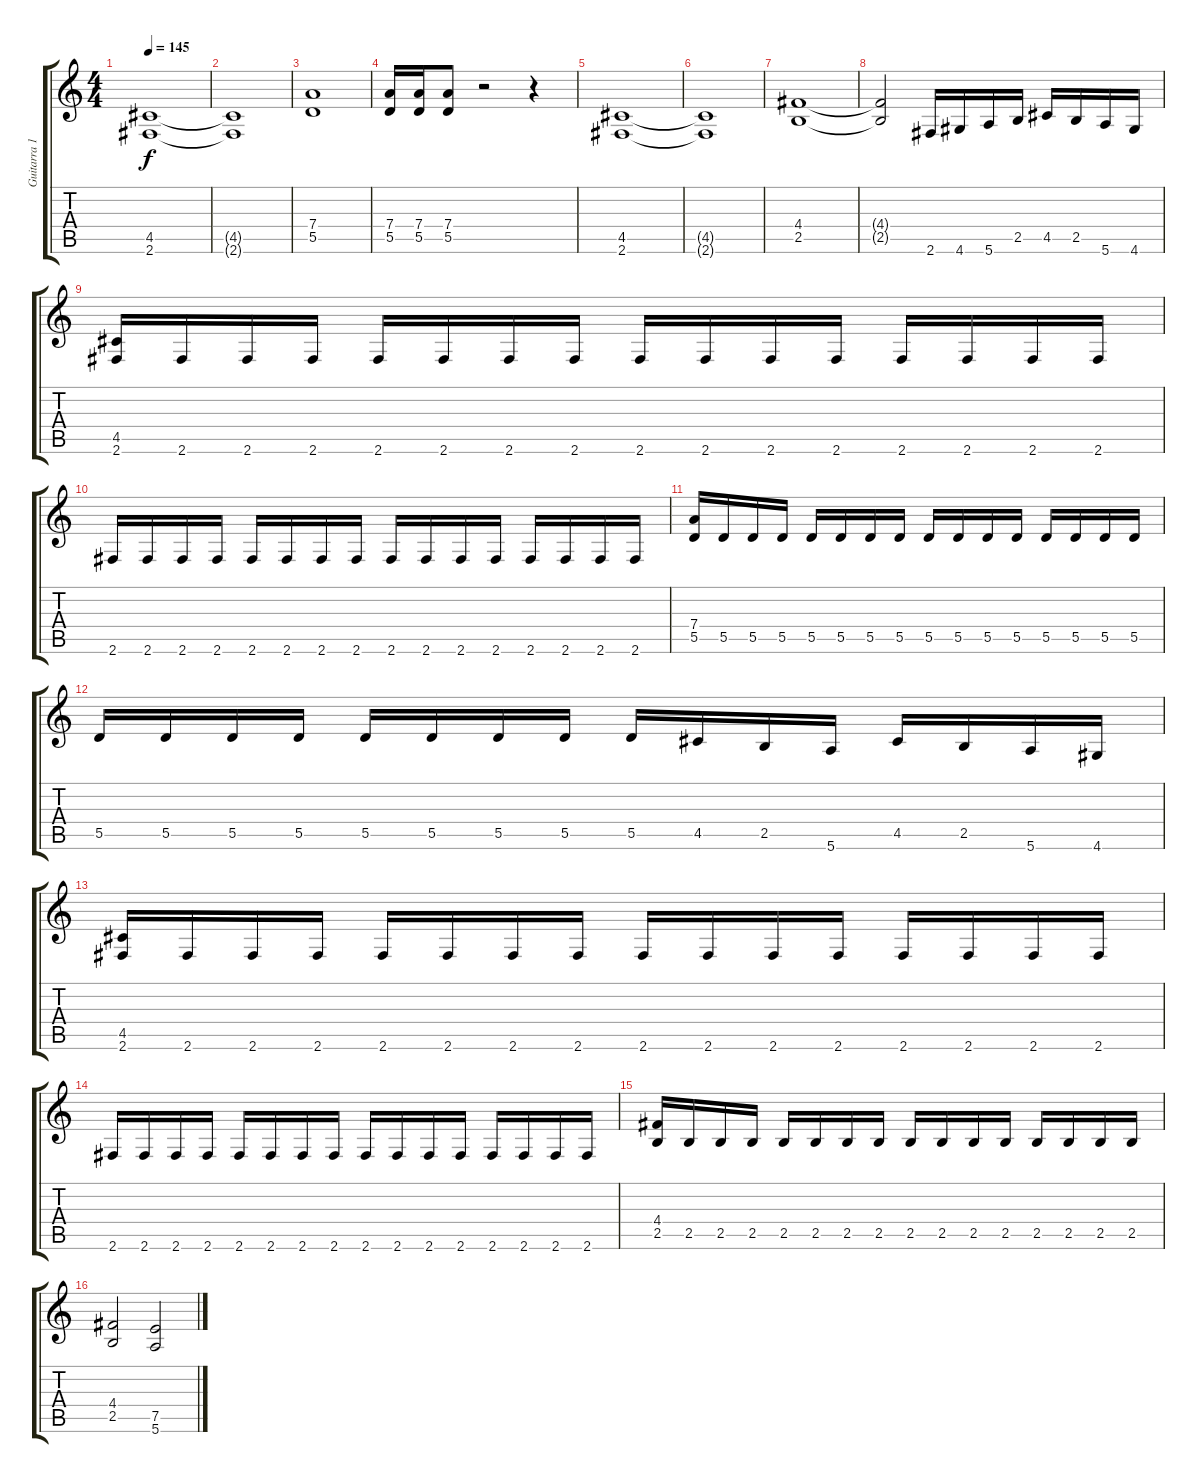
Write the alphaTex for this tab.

\track ("Guitarra 1" "Guitarra 1") {instrument distortionguitar}
\staff {score tabs}
\tuning (E4 B3 G3 D3 A2 E2) {hide}
\ts (4 4)
\tempo 145
\clef g2
\ks c
(4.5 2.6).1{dy f instrument distortionguitar} |
(4.5{t} 2.6{t}).1 |
(7.4 5.5).1 |
(7.4 5.5).16 (7.4 5.5).16 (7.4 5.5).8 r.2 r.4 |
(4.5 2.6).1 |
(4.5{t} 2.6{t}).1 |
(4.4 2.5).1 |
(4.4{t} 2.5{t}).2 2.6.16 4.6.16 5.6.16 2.5.16 4.5.16 2.5.16 5.6.16 4.6.16 |
(4.5 2.6).16 2.6.16 2.6.16 2.6.16 2.6.16 2.6.16 2.6.16 2.6.16 2.6.16 2.6.16 2.6.16 2.6.16 2.6.16 2.6.16 2.6.16 2.6.16 |
2.6.16 2.6.16 2.6.16 2.6.16 2.6.16 2.6.16 2.6.16 2.6.16 2.6.16 2.6.16 2.6.16 2.6.16 2.6.16 2.6.16 2.6.16 2.6.16 |
(7.4 5.5).16 5.5.16 5.5.16 5.5.16 5.5.16 5.5.16 5.5.16 5.5.16 5.5.16 5.5.16 5.5.16 5.5.16 5.5.16 5.5.16 5.5.16 5.5.16 |
5.5.16 5.5.16 5.5.16 5.5.16 5.5.16 5.5.16 5.5.16 5.5.16 5.5.16 4.5.16 2.5.16 5.6.16 4.5.16 2.5.16 5.6.16 4.6.16 |
(4.5 2.6).16 2.6.16 2.6.16 2.6.16 2.6.16 2.6.16 2.6.16 2.6.16 2.6.16 2.6.16 2.6.16 2.6.16 2.6.16 2.6.16 2.6.16 2.6.16 |
2.6.16 2.6.16 2.6.16 2.6.16 2.6.16 2.6.16 2.6.16 2.6.16 2.6.16 2.6.16 2.6.16 2.6.16 2.6.16 2.6.16 2.6.16 2.6.16 |
(4.4 2.5).16 2.5.16 2.5.16 2.5.16 2.5.16 2.5.16 2.5.16 2.5.16 2.5.16 2.5.16 2.5.16 2.5.16 2.5.16 2.5.16 2.5.16 2.5.16 |
(4.4 2.5).2 (7.5 5.6).2
